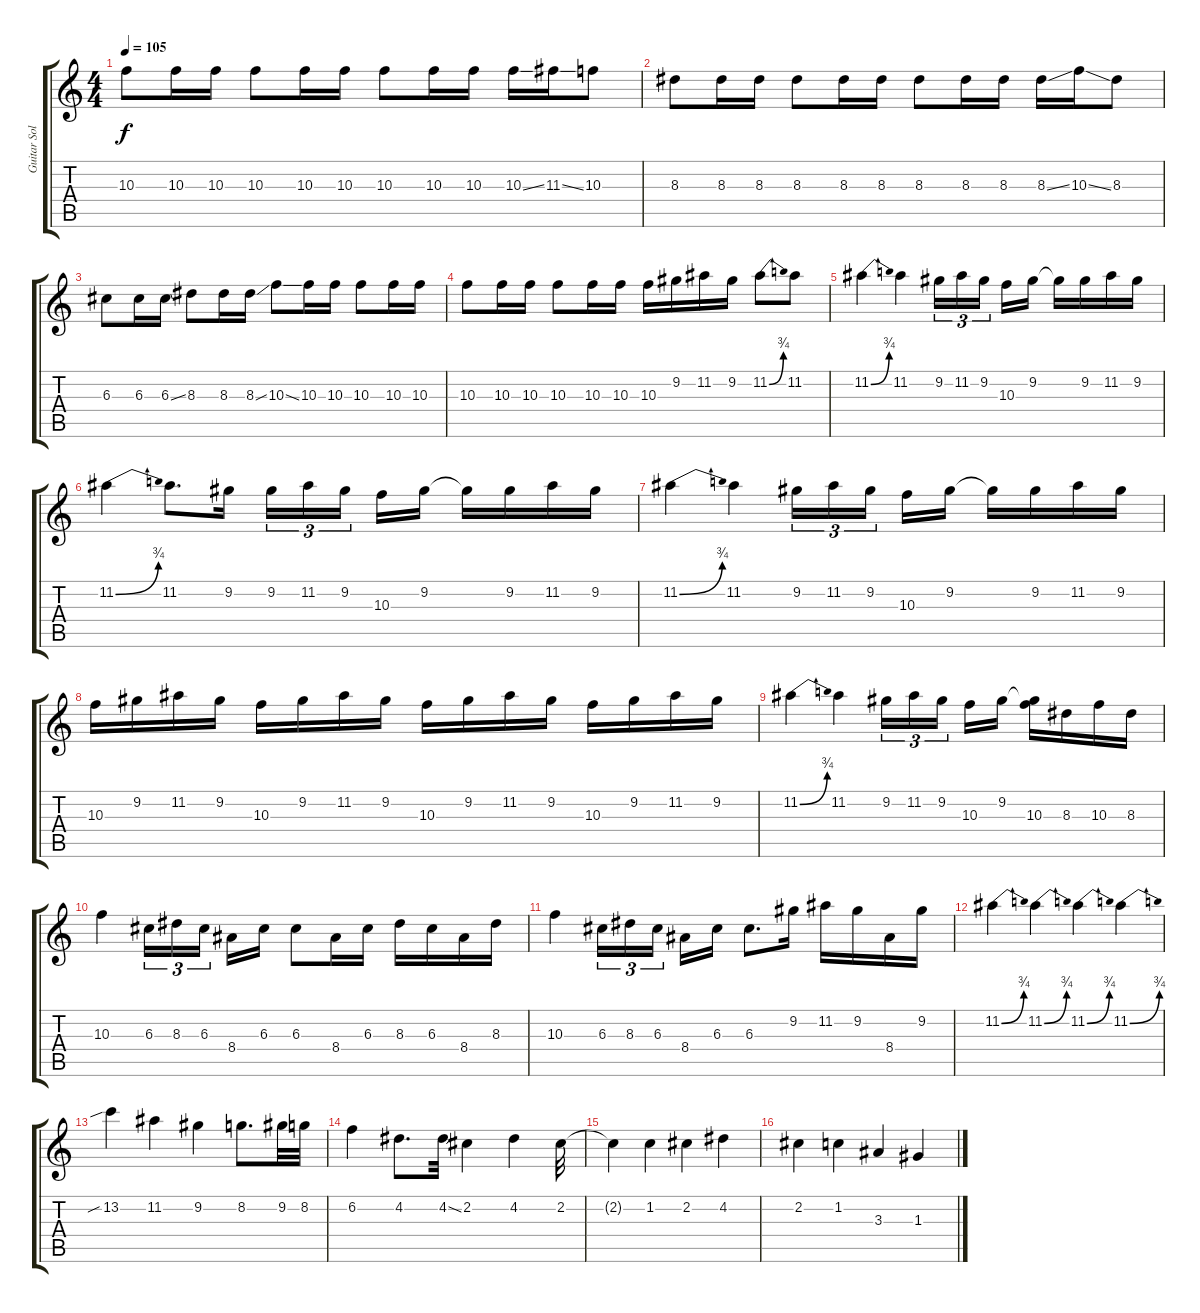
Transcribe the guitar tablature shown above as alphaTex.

\track ("Guitar Solo 2" "Guitar Sol") {instrument overdrivenguitar}
\staff {score tabs}
\tuning (E4 B3 G3 D3 A2 E2) {hide}
\ts (4 4)
\tempo 105
\clef g2
\ks c
10.3.8{dy f} 10.3.16 10.3.16 10.3.8 10.3.16 10.3.16 10.3.8 10.3.16 10.3.16 10.3{ss}.16 11.3{ss}.16 10.3.8 |
8.3.8 8.3.16 8.3.16 8.3.8 8.3.16 8.3.16 8.3.8 8.3.16 8.3.16 8.3{ss}.16 10.3{ss}.16 8.3.8 |
6.3.8 6.3.16 6.3{ss}.16 8.3.8 8.3.16 8.3{ss}.16 10.3{ss}.8 10.3.16 10.3.16 10.3.8 10.3.16 10.3.16 |
10.3.8 10.3.16 10.3.16 10.3.8 10.3.16 10.3.16 10.3.16 9.2.16 11.2.16 9.2.16 11.2{be (bend 0 0 60 3)}.8 11.2.8 |
11.2{be (bend 0 0 60 3)}.4 11.2.4 9.2.16{tu (3 2)} 11.2.16{tu (3 2)} 9.2.16{tu (3 2) beam splitsecondary} 10.3.16 9.2.16 9.2{t}.16 9.2.16 11.2.16 9.2.16 |
11.2{be (bend 0 0 60 3)}.4 11.2.8{d} 9.2.16 9.2.16{tu (3 2)} 11.2.16{tu (3 2)} 9.2.16{tu (3 2) beam splitsecondary} 10.3.16 9.2.16 9.2{t}.16 9.2.16 11.2.16 9.2.16 |
11.2{be (bend 0 0 60 3)}.4 11.2.4 9.2.16{tu (3 2)} 11.2.16{tu (3 2)} 9.2.16{tu (3 2) beam splitsecondary} 10.3.16 9.2.16 9.2{t}.16 9.2.16 11.2.16 9.2.16 |
10.3.16 9.2.16 11.2.16 9.2.16 10.3.16 9.2.16 11.2.16 9.2.16 10.3.16 9.2.16 11.2.16 9.2.16 10.3.16 9.2.16 11.2.16 9.2.16 |
11.2{be (bend 0 0 60 3)}.4 11.2.4 9.2.16{tu (3 2)} 11.2.16{tu (3 2)} 9.2.16{tu (3 2) beam splitsecondary} 10.3.16 9.2.16 (9.2{t} 10.3).16 8.3.16 10.3.16 8.3.16 |
10.3.4 6.3.16{tu (3 2)} 8.3.16{tu (3 2)} 6.3.16{tu (3 2) beam splitsecondary} 8.4.16 6.3.16 6.3.8 8.4.16 6.3.16 8.3.16 6.3.16 8.4.16 8.3.16 |
10.3.4 6.3.16{tu (3 2)} 8.3.16{tu (3 2)} 6.3.16{tu (3 2) beam splitsecondary} 8.4.16 6.3.16 6.3.8{d} 9.2.16 11.2.16 9.2.16 8.4.16 9.2.16 |
11.2{be (bend 0 0 60 3)}.4 11.2{be (bend 0 0 60 3)}.4 11.2{be (bend 0 0 60 3)}.4 11.2{be (bend 0 0 60 3)}.4 |
13.2{sib}.4 11.2.4 9.2.4 8.2.8{d} 9.2.32 8.2.32 |
6.2.4 4.2.8{d} 4.2{ss}.32 2.2.4 4.2.4 2.2.32 |
2.2{t}.4 1.2.4 2.2.4 4.2.4 |
2.2.4 1.2.4 3.3.4 1.3.4
